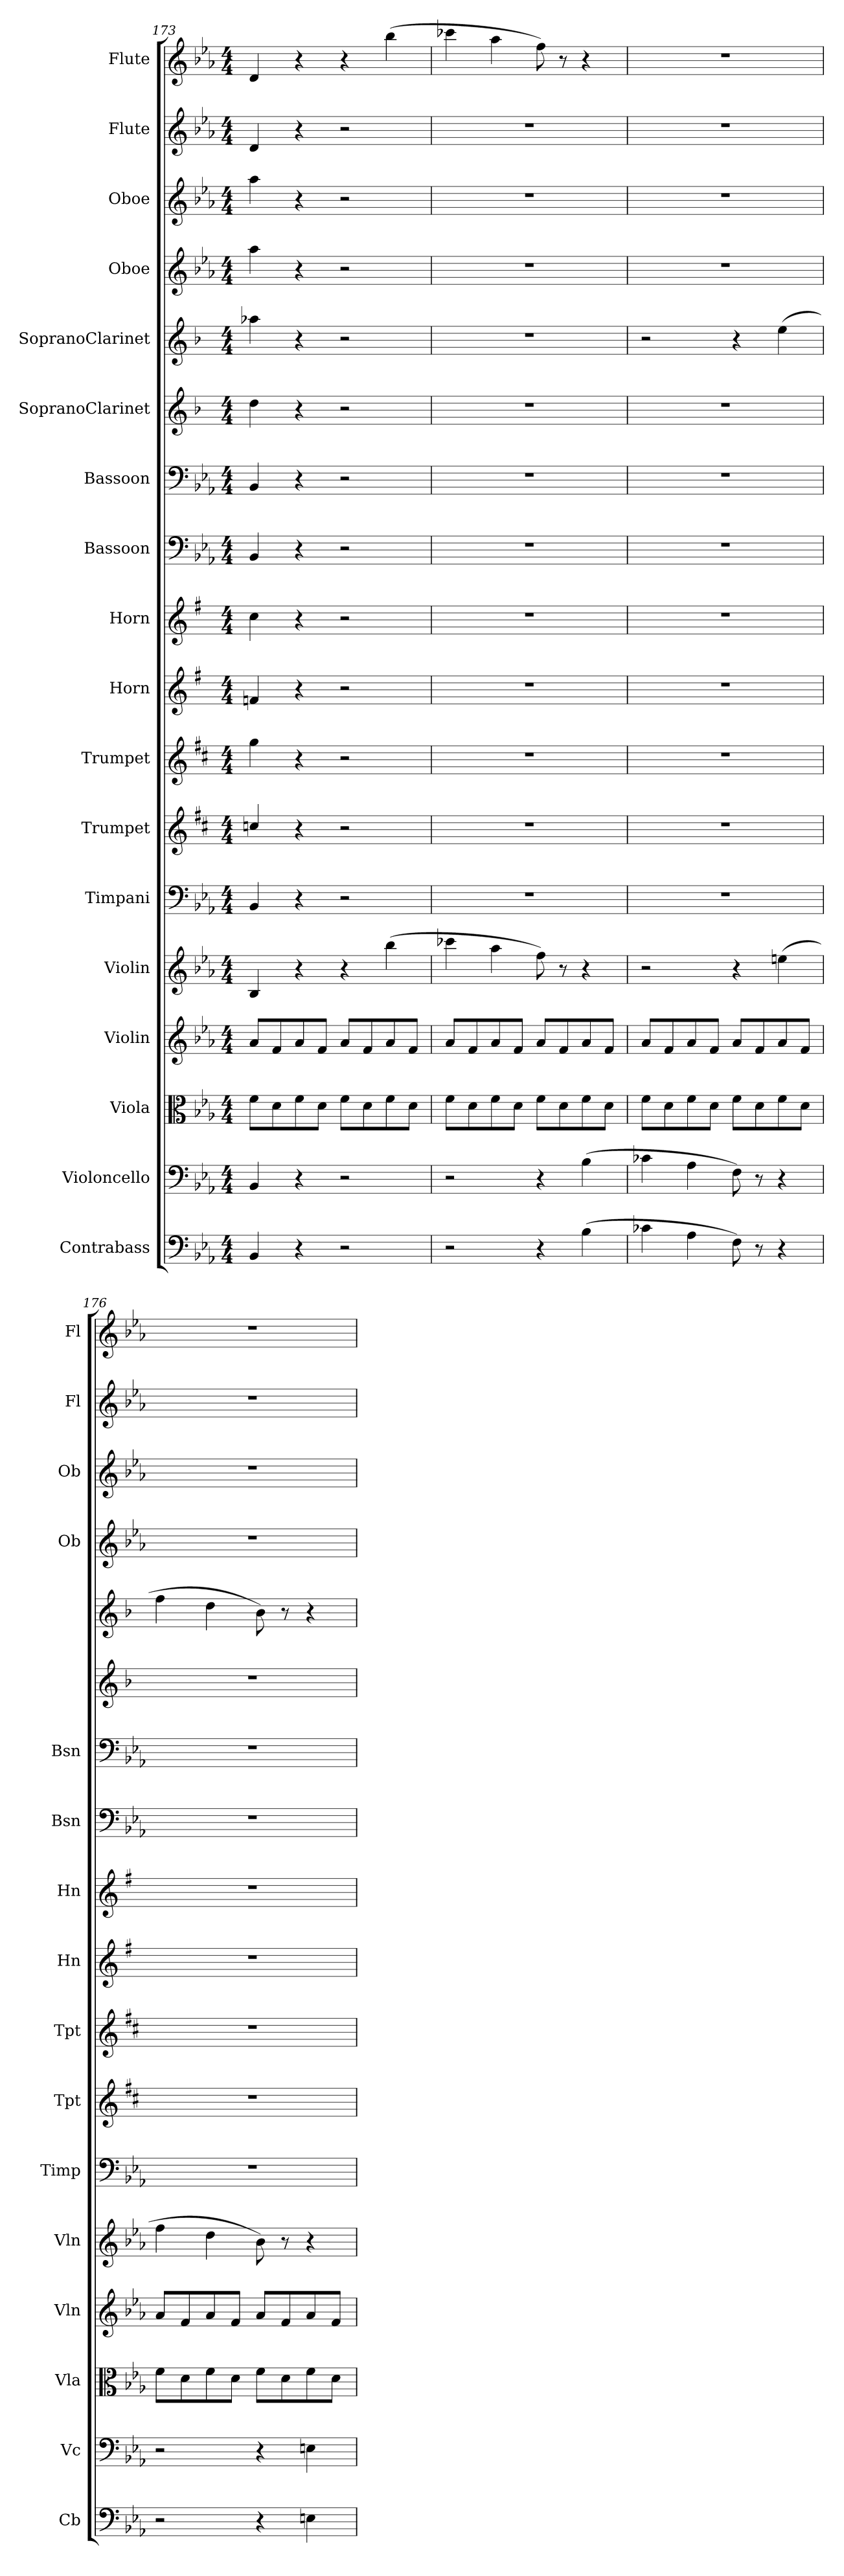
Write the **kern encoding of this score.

**kern	**kern	**kern	**kern	**kern	**kern	**kern	**kern	**kern	**kern	**kern	**kern	**kern	**kern	**kern	**kern	**kern	**kern
*part18	*part17	*part16	*part15	*part14	*part13	*part12	*part11	*part10	*part9	*part8	*part7	*part6	*part5	*part4	*part3	*part2	*part1
*staff18	*staff17	*staff16	*staff15	*staff14	*staff13	*staff12	*staff11	*staff10	*staff9	*staff8	*staff7	*staff6	*staff5	*staff4	*staff3	*staff2	*staff1
*I"Contrabass	*I"Violoncello	*I"Viola	*I"Violin	*I"Violin	*I"Timpani	*I"Trumpet	*I"Trumpet	*I"Horn	*I"Horn	*I"Bassoon	*I"Bassoon	*I"SopranoClarinet	*I"SopranoClarinet	*I"Oboe	*I"Oboe	*I"Flute	*I"Flute
*I'Cb	*I'Vc	*I'Vla	*I'Vln	*I'Vln	*I'Timp	*I'Tpt	*I'Tpt	*I'Hn	*I'Hn	*I'Bsn	*I'Bsn	*	*	*I'Ob	*I'Ob	*I'Fl	*I'Fl
*clefF4	*clefF4	*clefC3	*clefG2	*clefG2	*clefF4	*clefG2	*clefG2	*clefG2	*clefG2	*clefF4	*clefF4	*clefG2	*clefG2	*clefG2	*clefG2	*clefG2	*clefG2
*ITrd7c12	*	*	*	*	*	*ITrd1c2	*ITrd1c2	*ITrd4c7	*ITrd4c7	*	*	*	*	*	*	*	*
*k[b-e-a-]	*k[b-e-a-]	*k[b-e-a-]	*k[b-e-a-]	*k[b-e-a-]	*k[b-e-a-]	*k[]	*k[]	*k[]	*k[]	*k[b-e-a-]	*k[b-e-a-]	*k[b-]	*k[b-]	*k[b-e-a-]	*k[b-e-a-]	*k[b-e-a-]	*k[b-e-a-]
*M4/4	*M4/4	*M4/4	*M4/4	*M4/4	*M4/4	*M4/4	*M4/4	*M4/4	*M4/4	*M4/4	*M4/4	*M4/4	*M4/4	*M4/4	*M4/4	*M4/4	*M4/4
=173	=173	=173	=173	=173	=173	=173	=173	=173	=173	=173	=173	=173	=173	=173	=173	=173	=173
4BBB-/	4BB-/	8f\L	8a-/L	4B-/	4BB-/	4b-X/	4ff\	4B-X/	4f\	4BB-/	4BB-/	4dd\	4aa-X\	4aa-\	4aa-\	4d/	4d/
.	.	8d\	8f/	.	.	.	.	.	.	.	.	.	.	.	.	.	.
4r	4r	8f\	8a-/	4r	4r	4r	4r	4r	4r	4r	4r	4r	4r	4r	4r	4r	4r
.	.	8d\J	8f/J	.	.	.	.	.	.	.	.	.	.	.	.	.	.
2r	2r	8f\L	8a-/L	4r	2r	2r	2r	2r	2r	2r	2r	2r	2r	2r	2r	2r	4r
.	.	8d\	8f/	.	.	.	.	.	.	.	.	.	.	.	.	.	.
.	.	8f\	8a-/	(>4bb-\	.	.	.	.	.	.	.	.	.	.	.	.	(>4bb-\
.	.	8d\J	8f/J	.	.	.	.	.	.	.	.	.	.	.	.	.	.
=174	=174	=174	=174	=174	=174	=174	=174	=174	=174	=174	=174	=174	=174	=174	=174	=174	=174
2r	2r	8f\L	8a-/L	4ccc-X\	1r	1r	1r	1r	1r	1r	1r	1r	1r	1r	1r	1r	4ccc-X\
.	.	8d\	8f/	.	.	.	.	.	.	.	.	.	.	.	.	.	.
.	.	8f\	8a-/	4aa-\	.	.	.	.	.	.	.	.	.	.	.	.	4aa-\
.	.	8d\J	8f/J	.	.	.	.	.	.	.	.	.	.	.	.	.	.
4r	4r	8f\L	8a-/L	8ff\)	.	.	.	.	.	.	.	.	.	.	.	.	8ff\)
.	.	8d\	8f/	8r	.	.	.	.	.	.	.	.	.	.	.	.	8r
(>4BB-\	(>4B-\	8f\	8a-/	4r	.	.	.	.	.	.	.	.	.	.	.	.	4r
.	.	8d\J	8f/J	.	.	.	.	.	.	.	.	.	.	.	.	.	.
=175	=175	=175	=175	=175	=175	=175	=175	=175	=175	=175	=175	=175	=175	=175	=175	=175	=175
4C-X\	4c-X\	8f\L	8a-/L	2r	1r	1r	1r	1r	1r	1r	1r	1r	2r	1r	1r	1r	1r
.	.	8d\	8f/	.	.	.	.	.	.	.	.	.	.	.	.	.	.
4AA-\	4A-\	8f\	8a-/	.	.	.	.	.	.	.	.	.	.	.	.	.	.
.	.	8d\J	8f/J	.	.	.	.	.	.	.	.	.	.	.	.	.	.
8FF\)	8F\)	8f\L	8a-/L	4r	.	.	.	.	.	.	.	.	4r	.	.	.	.
8r	8r	8d\	8f/	.	.	.	.	.	.	.	.	.	.	.	.	.	.
4r	4r	8f\	8a-/	(>4een\	.	.	.	.	.	.	.	.	(>4ee\	.	.	.	.
.	.	8d\J	8f/J	.	.	.	.	.	.	.	.	.	.	.	.	.	.
=176	=176	=176	=176	=176	=176	=176	=176	=176	=176	=176	=176	=176	=176	=176	=176	=176	=176
2r	2r	8f\L	8a-/L	4ff\	1r	1r	1r	1r	1r	1r	1r	1r	4ff\	1r	1r	1r	1r
.	.	8d\	8f/	.	.	.	.	.	.	.	.	.	.	.	.	.	.
.	.	8f\	8a-/	4dd\	.	.	.	.	.	.	.	.	4dd\	.	.	.	.
.	.	8d\J	8f/J	.	.	.	.	.	.	.	.	.	.	.	.	.	.
4r	4r	8f\L	8a-/L	8b-\)	.	.	.	.	.	.	.	.	8b-\)	.	.	.	.
.	.	8d\	8f/	8r	.	.	.	.	.	.	.	.	8r	.	.	.	.
4EEn\	4En\	8f\	8a-/	4r	.	.	.	.	.	.	.	.	4r	.	.	.	.
.	.	8d\J	8f/J	.	.	.	.	.	.	.	.	.	.	.	.	.	.
=	=	=	=	=	=	=	=	=	=	=	=	=	=	=	=	=	=
*-	*-	*-	*-	*-	*-	*-	*-	*-	*-	*-	*-	*-	*-	*-	*-	*-	*-
